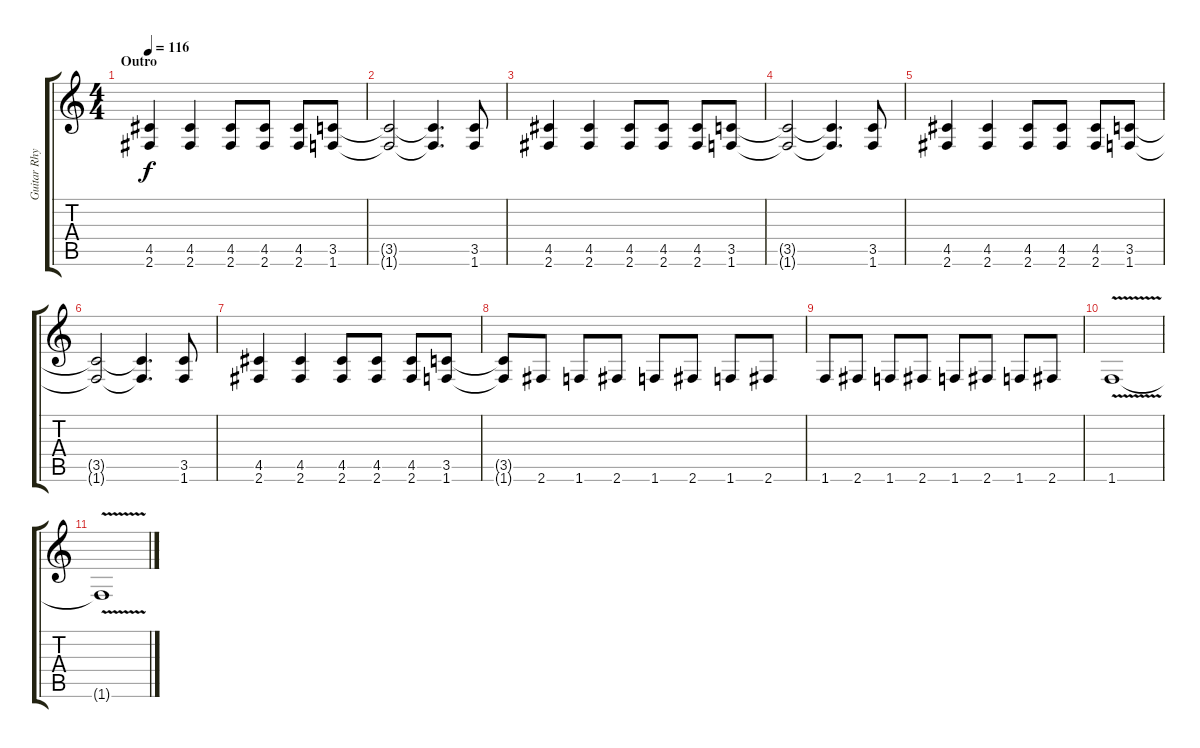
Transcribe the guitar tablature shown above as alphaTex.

\track ("Guitar Rhythm" "Guitar Rhy") {instrument distortionguitar}
\staff {score tabs}
\tuning (E4 B3 G3 D3 A2 E2) {hide}
\ts (4 4)
\section ("" "Outro")
\tempo 116
\clef g2
\ks c
(4.5 2.6).4{dy f} (4.5 2.6).4 (4.5 2.6).8 (4.5 2.6).8 (4.5 2.6).8 (3.5 1.6).8 |
(3.5{t} 1.6{t}).2 (3.5{t} 1.6{t}).4{d} (3.5 1.6).8 |
(4.5 2.6).4 (4.5 2.6).4 (4.5 2.6).8 (4.5 2.6).8 (4.5 2.6).8 (3.5 1.6).8 |
(3.5{t} 1.6{t}).2 (3.5{t} 1.6{t}).4{d} (3.5 1.6).8 |
(4.5 2.6).4 (4.5 2.6).4 (4.5 2.6).8 (4.5 2.6).8 (4.5 2.6).8 (3.5 1.6).8 |
(3.5{t} 1.6{t}).2 (3.5{t} 1.6{t}).4{d} (3.5 1.6).8 |
(4.5 2.6).4 (4.5 2.6).4 (4.5 2.6).8 (4.5 2.6).8 (4.5 2.6).8 (3.5 1.6).8 |
(3.5{t} 1.6{t}).8 2.6.8 1.6.8 2.6.8 1.6.8 2.6.8 1.6.8 2.6.8 |
1.6.8 2.6.8 1.6.8 2.6.8 1.6.8 2.6.8 1.6.8 2.6.8 |
1.6{v}.1 |
1.6{t}.1
